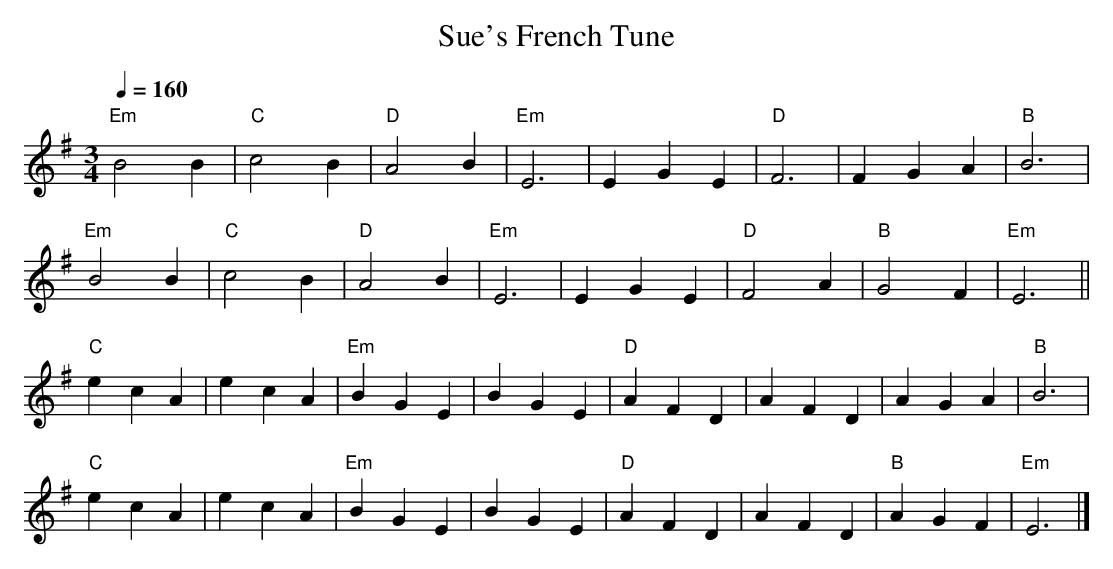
X:1
T: Sue's French Tune
M: 3/4
L: 1/4
K: Em
Q: 160
"Em" B2 B | "C" c2 B | "D" A2 B | "Em" E3 |\
    E G E | "D" F3 | F G A | "B" B3 |
"Em" B2 B | "C" c2 B | "D" A2 B | "Em" E3 |\
    E G E | "D" F2 A | "B" G2 F | "Em" E3 ||
"C" e c A | e c A | "Em" B G E | B G E |\
"D" A F D | A F D | A G A | "B" B3 |
"C" e c A | e c A | "Em" B G E | B G E |\
"D" A F D | A F D | "B" A G F | "Em" E3 |]
